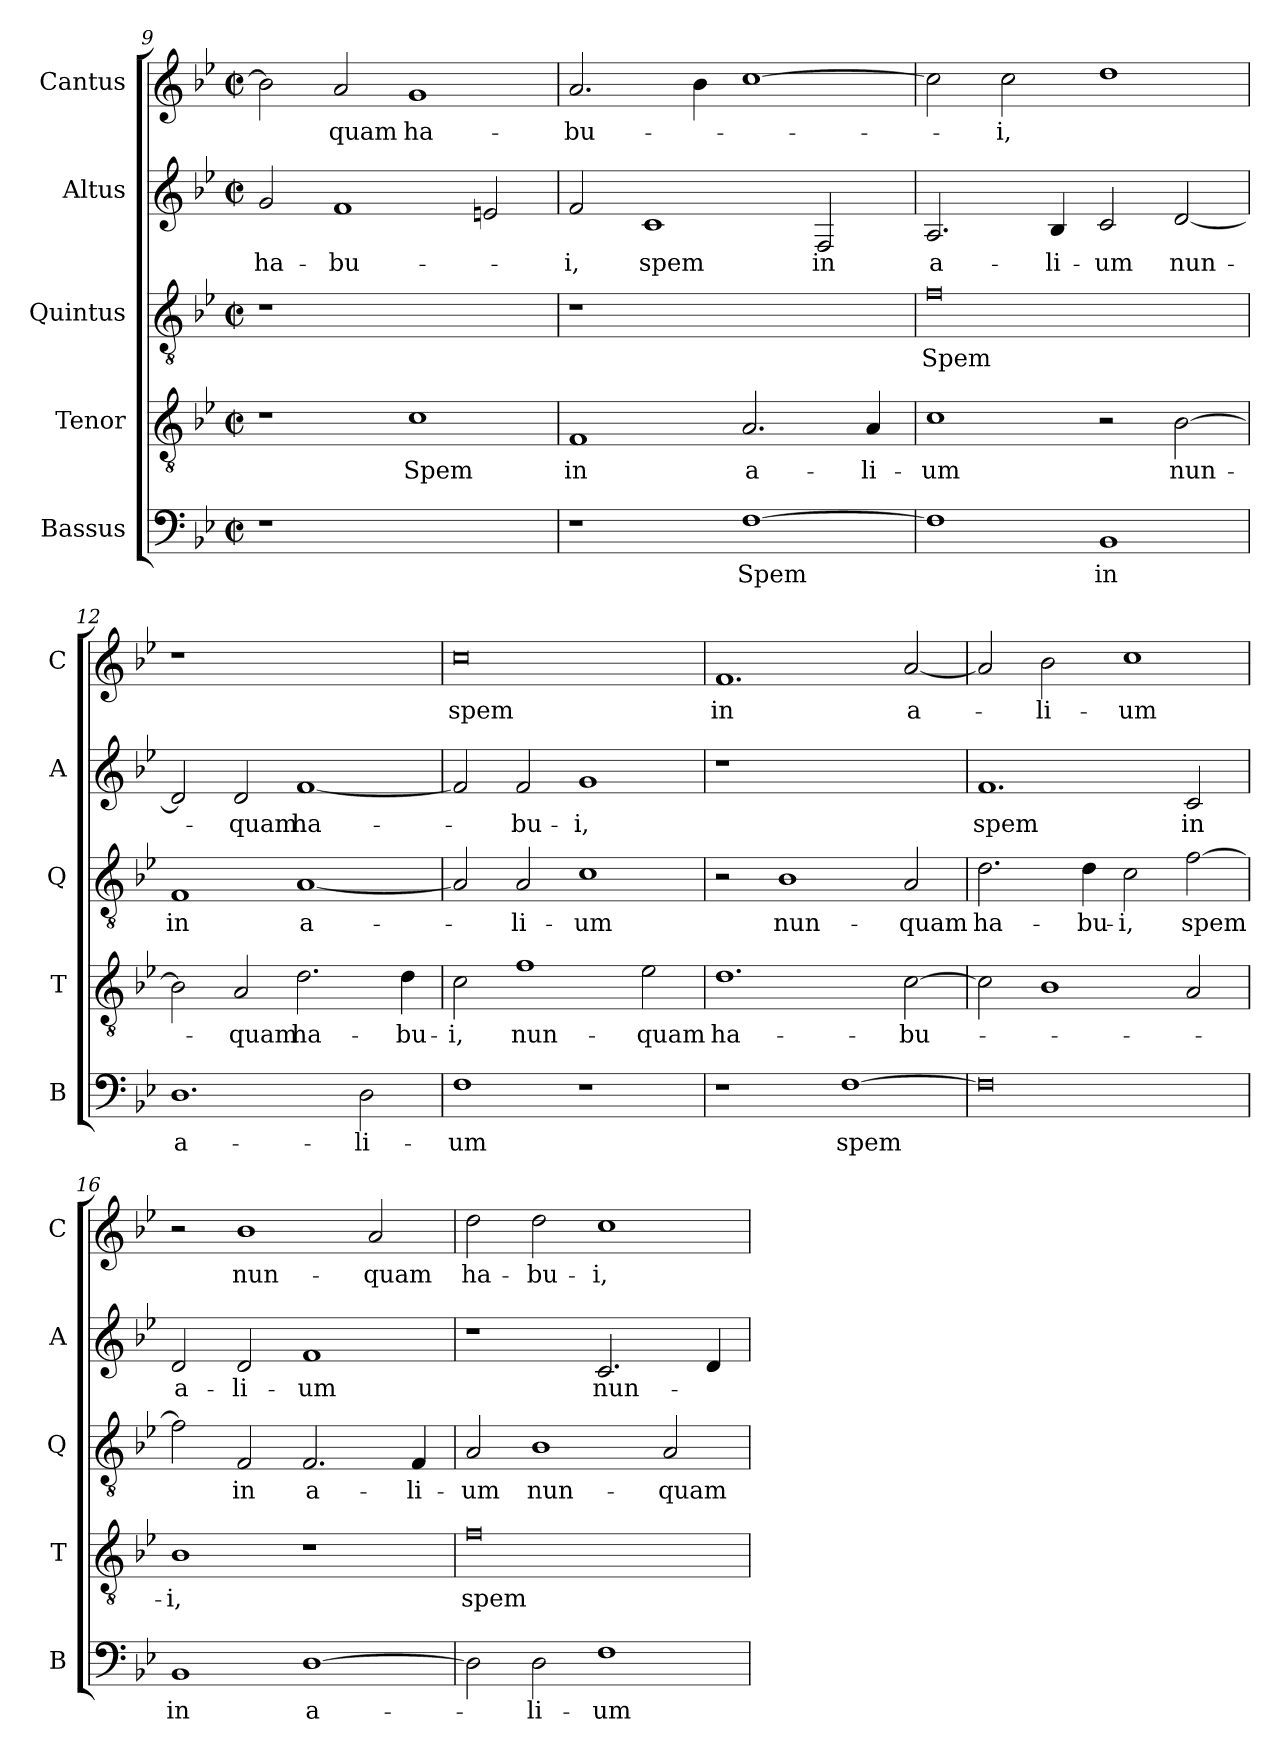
**kern	**text	**kern	**text	**kern	**text	**kern	**text	**kern	**text
*part5	*part5	*part4	*part4	*part3	*part3	*part2	*part2	*part1	*part1
*staff5	*staff5	*staff4	*staff4	*staff3	*staff3	*staff2	*staff2	*staff1	*staff1
*I"Bassus	*	*I"Tenor	*	*I"Quintus	*	*I"Altus	*	*I"Cantus	*
*I'B	*	*I'T	*	*I'Q	*	*I'A	*	*I'C	*
*clefF4	*	*clefGv2	*	*clefGv2	*	*clefG2	*	*clefG2	*
*k[b-e-]	*	*k[b-e-]	*	*k[b-e-]	*	*k[b-e-]	*	*k[b-e-]	*
*B-:	*	*B-:	*	*B-:	*	*B-:	*	*B-:	*
*M2/2	*	*M2/2	*	*M2/2	*	*M2/2	*	*M2/2	*
*met(c|)	*	*met(c|)	*	*met(c|)	*	*met(c|)	*	*met(c|)	*
=9	=9	=9	=9	=9	=9	=9	=9	=9	=9
!	!	!	!	!	!	!	!LO:LY:b	!	!
1r	.	1r	.	1r	.	2g/	ha-	2b-\]	.
!	!	!	!	!	!	!	!LO:LY:b	!	!LO:LY:b
.	.	.	.	.	.	1f	-bu-	2a/	-quam
!	!	!	!LO:LY:b	!	!	!	!	!	!LO:LY:b
1ryy	.	1c	Spem	1ryy	.	.	.	1g	ha-
.	.	.	.	.	.	2en/	.	.	.
=10	=10	=10	=10	=10	=10	=10	=10	=10	=10
!	!	!	!LO:LY:b	!	!	!	!LO:LY:b	!	!LO:LY:b
1r	.	1F	in	1r	.	2f/	-i,	2.a/	-bu-
!	!	!	!	!	!	!	!LO:LY:b	!	!
.	.	.	.	.	.	1c	spem	.	.
.	.	.	.	.	.	.	.	4b-\	.
!	!LO:LY:b	!	!LO:LY:b	!	!	!	!	!	!
[1F	Spem	2.A/	a-	1ryy	.	.	.	[1cc	.
!	!	!	!	!	!	!	!LO:LY:b	!	!
.	.	.	.	.	.	2F/	in	.	.
!	!	!	!LO:LY:b	!	!	!	!	!	!
.	.	4A/	-li-	.	.	.	.	.	.
=11	=11	=11	=11	=11	=11	=11	=11	=11	=11
!	!	!	!LO:LY:b	!	!LO:LY:b	!	!LO:LY:b	!	!
1F]	.	1c	-um	0f	Spem	2.A/	a-	2cc\]	.
!	!	!	!	!	!	!	!	!	!LO:LY:b
.	.	.	.	.	.	.	.	2cc\	-i,
!	!	!	!	!	!	!	!LO:LY:b	!	!
.	.	.	.	.	.	4B-/	-li-	.	.
!	!LO:LY:b	!	!	!	!	!	!LO:LY:b	!	!
1BB-	in	2r	.	.	.	2c/	-um	1dd	.
!	!	!	!LO:LY:b	!	!	!	!LO:LY:b	!	!
.	.	[2B-\	nun-	.	.	[2d/	nun-	.	.
=12	=12	=12	=12	=12	=12	=12	=12	=12	=12
!	!LO:LY:b	!	!	!	!LO:LY:b	!	!	!	!
1.D	a-	2B-\]	.	1F	in	2d/]	.	1r	.
!	!	!	!LO:LY:b	!	!	!	!LO:LY:b	!	!
.	.	2A/	-quam	.	.	2d/	-quam	.	.
!	!	!	!LO:LY:b	!	!LO:LY:b	!	!LO:LY:b	!	!
.	.	2.d\	ha-	[1A	a-	[1f	ha-	1ryy	.
!	!LO:LY:b	!	!	!	!	!	!	!	!
2D\	-li-	.	.	.	.	.	.	.	.
!	!	!	!LO:LY:b	!	!	!	!	!	!
.	.	4d\	-bu-	.	.	.	.	.	.
!!LO:PB:g=z
=13	=13	=13	=13	=13	=13	=13	=13	=13	=13
!	!LO:LY:b	!	!LO:LY:b	!	!	!	!	!	!LO:LY:b
1F	-um	2c\	-i,	2A/]	.	2f/]	.	0cc	spem
!	!	!	!LO:LY:b	!	!LO:LY:b	!	!LO:LY:b	!	!
.	.	1f	nun-	2A/	-li-	2f/	-bu-	.	.
!	!	!	!	!	!LO:LY:b	!	!LO:LY:b	!	!
1r	.	.	.	1c	-um	1g	-i,	.	.
!	!	!	!LO:LY:b	!	!	!	!	!	!
.	.	2e-\	-quam	.	.	.	.	.	.
=14	=14	=14	=14	=14	=14	=14	=14	=14	=14
!	!	!	!LO:LY:b	!	!	!	!	!	!LO:LY:b
1r	.	1.d	ha-	2r	.	1r	.	1.f	in
!	!	!	!	!	!LO:LY:b	!	!	!	!
.	.	.	.	1B-	nun-	.	.	.	.
!	!LO:LY:b	!	!	!	!	!	!	!	!
[1F	spem	.	.	.	.	1ryy	.	.	.
!	!	!	!LO:LY:b	!	!LO:LY:b	!	!	!	!LO:LY:b
.	.	[2c\	-bu-	2A/	-quam	.	.	[2a/	a-
=15	=15	=15	=15	=15	=15	=15	=15	=15	=15
!	!	!	!	!	!LO:LY:b	!	!LO:LY:b	!	!
0F]	.	2c\]	.	2.d\	ha-	1.f	spem	2a/]	.
!	!	!	!	!	!	!	!	!	!LO:LY:b
.	.	1B-	.	.	.	.	.	2b-\	-li-
!	!	!	!	!	!LO:LY:b	!	!	!	!
.	.	.	.	4d\	-bu-	.	.	.	.
!	!	!	!	!	!LO:LY:b	!	!	!	!LO:LY:b
.	.	.	.	2c\	-i,	.	.	1cc	-um
!	!	!	!	!	!LO:LY:b	!	!LO:LY:b	!	!
.	.	2A/	.	[2f\	spem	2c/	in	.	.
=16	=16	=16	=16	=16	=16	=16	=16	=16	=16
!	!LO:LY:b	!	!LO:LY:b	!	!	!	!LO:LY:b	!	!
1BB-	in	1B-	-i,	2f\]	.	2d/	a-	2r	.
!	!	!	!	!	!LO:LY:b	!	!LO:LY:b	!	!LO:LY:b
.	.	.	.	2F/	in	2d/	-li-	1b-	nun-
!	!LO:LY:b	!	!	!	!LO:LY:b	!	!LO:LY:b	!	!
[1D	a-	1r	.	2.F/	a-	1f	-um	.	.
!	!	!	!	!	!	!	!	!	!LO:LY:b
.	.	.	.	.	.	.	.	2a/	-quam
!	!	!	!	!	!LO:LY:b	!	!	!	!
.	.	.	.	4F/	-li-	.	.	.	.
=17	=17	=17	=17	=17	=17	=17	=17	=17	=17
!	!	!	!LO:LY:b	!	!LO:LY:b	!	!	!	!LO:LY:b
2D\]	.	0f	spem	2A/	-um	1r	.	2dd\	ha-
!	!LO:LY:b	!	!	!	!LO:LY:b	!	!	!	!LO:LY:b
2D\	-li-	.	.	1B-	nun-	.	.	2dd\	-bu-
!	!LO:LY:b	!	!	!	!	!	!LO:LY:b	!	!LO:LY:b
1F	-um	.	.	.	.	2.c/	nun-	1cc	-i,
!	!	!	!	!	!LO:LY:b	!	!	!	!
.	.	.	.	2A/	-quam	.	.	.	.
.	.	.	.	.	.	4d/	.	.	.
=	=	=	=	=	=	=	=	=	=
*-	*-	*-	*-	*-	*-	*-	*-	*-	*-
